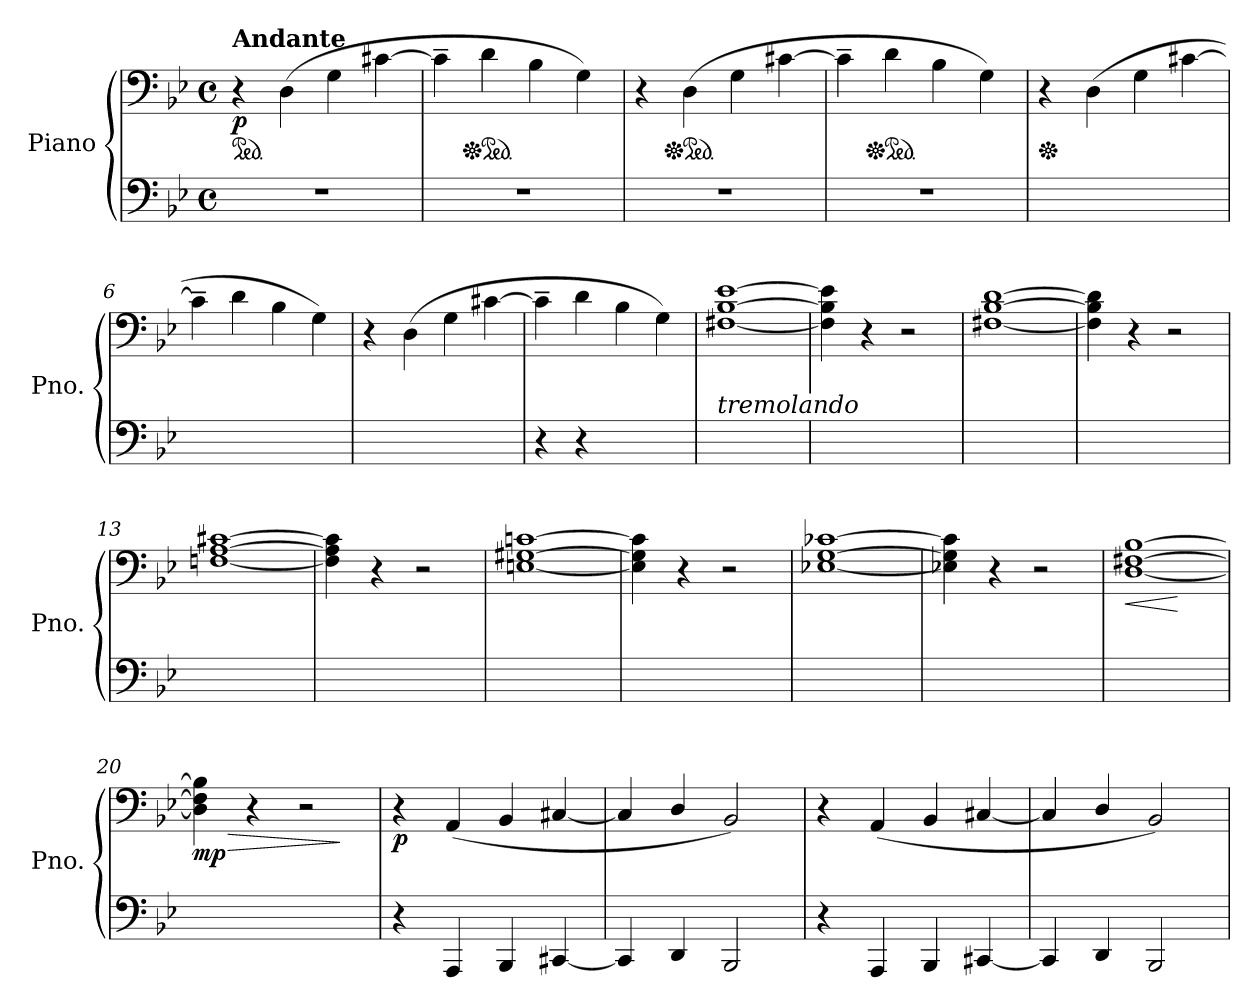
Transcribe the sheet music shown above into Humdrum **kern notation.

**kern	**kern	**dynam
*part1	*part1	*part1
*staff2	*staff1	*staff1/2
*I"Piano	*	*
*I'Pno.	*	*
*clefF4	*clefF4	*
*k[b-e-]	*k[b-e-]	*
*M4/4	*M4/4	*
*met(c)	*met(c)	*
*	*ped	*
=1	=1	=1
!	!LO:TX:a:B:t=Andante	!
!	!	!LO:DY:b
1r	4r	p
.	(>4D\	.
.	4G\	.
.	[4c#X\	.
=2	=2	=2
1r	4c#~\]	.
*	*Xped	*
*	*ped	*
.	4d\	.
.	4B-\	.
.	4G\)	.
=3	=3	=3
1r	4r	.
*	*Xped	*
*	*ped	*
.	(>4D\	.
.	4G\	.
.	[4c#X\	.
=4	=4	=4
1r	4c#~\]	.
*	*Xped	*
*	*ped	*
.	4d\	.
.	4B-\	.
.	4G\)	.
=5	=5	=5
*	*Xped	*
1ryy	4r	.
.	(>4D\	.
.	4G\	.
.	[4c#X\	.
!!LO:LB:g=z
=6	=6	=6
1ryy	4c#~\]	.
.	4d\	.
.	4B-\	.
.	4G\)	.
=7	=7	=7
1ryy	4r	.
.	(>4D\	.
.	4G\	.
.	[4c#X\	.
=8	=8	=8
*Xtuplet	*	*
!LO:N:vis=4	!	!
6.r	4c#~\]	.
!LO:N:vis=2.	!	!
4%3r	4d\	.
.	4B-\	.
.	4G\)	.
=9	=9	=9
!LO:TX:a:i:t=tremolando	!	!
1ryy	[1F#X [1B- [1e-	.
=10	=10	=10
1ryy	4F#\] 4B-\] 4e-\]	.
.	4r	.
.	2r	.
!!LO:LB:g=z
=11	=11	=11
1ryy	[1F#X [1B- [1d	.
=12	=12	=12
1ryy	4F#\] 4B-\] 4d\]	.
.	4r	.
.	2r	.
=13	=13	=13
1ryy	[1Fn [1A [1c#X	.
=14	=14	=14
1ryy	4Fn\] 4A\] 4c#\]	.
.	4r	.
.	2r	.
=15	=15	=15
1ryy	[1En [1G#X [1cn	.
!!LO:LB:g=z
=16	=16	=16
1ryy	4E\] 4G#\] 4cn\]	.
.	4r	.
.	2r	.
=17	=17	=17
1ryy	[1E-X [1G [1c-X	.
=18	=18	=18
1ryy	4E-X\] 4G\] 4c-\]	.
.	4r	.
.	2r	.
=19	=19	=19
!	!	!LO:HP:b
1ryy	[1D [1F#X [1B-	<
.	.	[
=20	=20	=20
!	!	!LO:HP:b
!	!	!LO:DY:n=1:b
1ryy	4D\] 4F#\] 4B-\]	> mp
.	4r	.
.	2r	.
.	.	]
!!LO:PB:g=z
=21	=21	=21
!	!	!LO:DY:b
4r	4r	p
4AAA/	(>4AA/	.
4BBB-/	4BB-/	.
[4CC#X/	[4C#X/	.
=22	=22	=22
4CC#/]	4C#/]	.
4DD/	4D/	.
2BBB-/	2BB-/)	.
=23	=23	=23
4r	4r	.
4AAA/	(>4AA/	.
4BBB-/	4BB-/	.
[4CC#X/	[4C#X/	.
=24	=24	=24
4CC#/]	4C#/]	.
4DD/	4D/	.
2BBB-/	2BB-/)	.
=	=	=
*-	*-	*-
